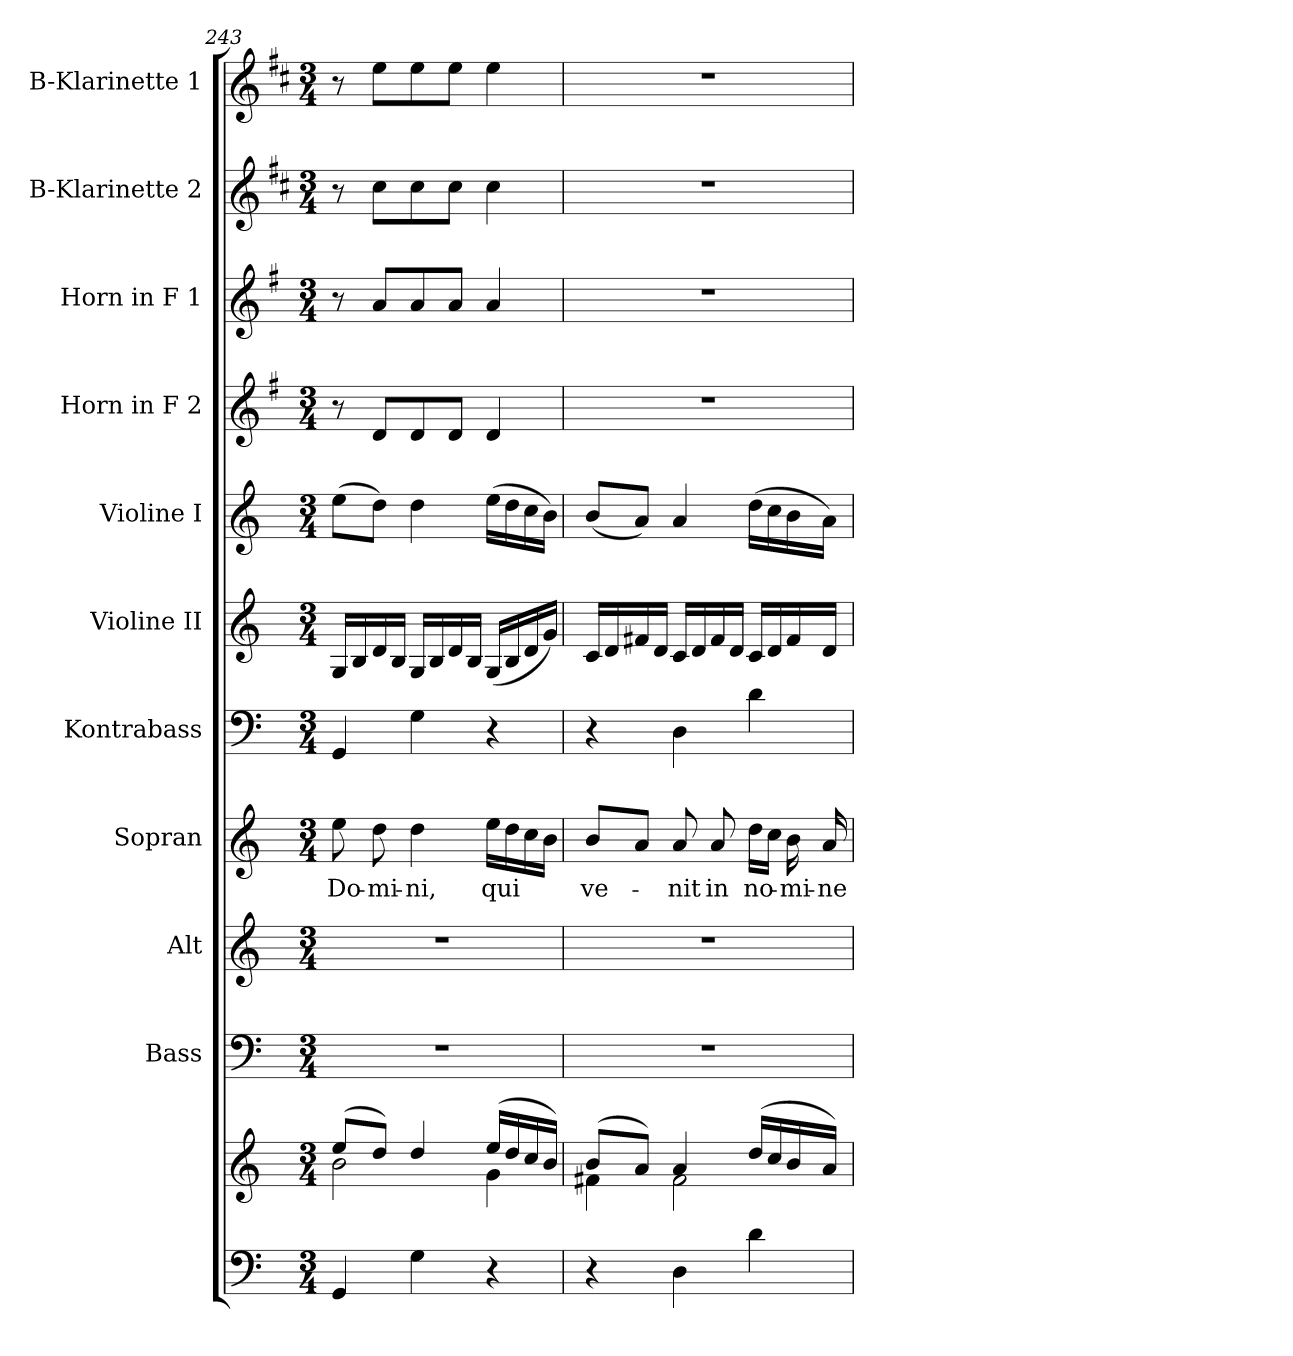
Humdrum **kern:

**kern	**kern	**kern	**kern	**kern	**text	**kern	**kern	**kern	**kern	**kern	**kern	**kern
*part11	*part11	*part10	*part9	*part8	*part8	*part7	*part6	*part5	*part4	*part3	*part2	*part1
*staff12	*staff11	*staff10	*staff9	*staff8	*staff8	*staff7	*staff6	*staff5	*staff4	*staff3	*staff2	*staff1
*	*	*I"Bass	*I"Alt	*I"Sopran	*	*I"Kontrabass	*I"Violine II	*I"Violine I	*I"Horn in F 2	*I"Horn in F 1	*I"B-Klarinette 2	*I"B-Klarinette 1
*	*	*I'B.	*I'A.	*I'S.	*	*I'Kb.	*I'Vl. II	*I'Vl. I	*	*	*I'B Kl. 2	*I'B Kl. 1
*clefF4	*clefG2	*clefF4	*clefG2	*clefG2	*	*clefF4	*clefG2	*clefG2	*clefG2	*clefG2	*clefG2	*clefG2
*	*	*	*	*	*	*ITrd7c12	*	*	*ITrd4c7	*ITrd4c7	*ITrd1c2	*ITrd1c2
*k[]	*k[]	*k[]	*k[]	*k[]	*	*k[]	*k[]	*k[]	*k[]	*k[]	*k[]	*k[]
*C:	*C:	*C:	*C:	*C:	*	*C:	*C:	*C:	*C:	*C:	*C:	*C:
*M3/4	*M3/4	*M3/4	*M3/4	*M3/4	*	*M3/4	*M3/4	*M3/4	*M3/4	*M3/4	*M3/4	*M3/4
=243	=243	=243	=243	=243	=243	=243	=243	=243	=243	=243	=243	=243
*	*^	*	*	*	*	*	*	*	*	*	*	*
!	!	!	!	!	!	!LO:LY:b	!	!	!	!	!	!	!
4GG/	(>8ee/L	2b\	2.r	2.r	8ee\	Do-	4GGG/	16G/LL	(>8ee\L	8r	8r	8r	8r
.	.	.	.	.	.	.	.	16B/	.	.	.	.	.
!	!	!	!	!	!	!LO:LY:b	!	!	!	!	!	!	!
.	8dd/J)	.	.	.	8dd\	-mi-	.	16d/	8dd\J)	8G/L	8d/L	8b\L	8dd\L
.	.	.	.	.	.	.	.	16B/JJ	.	.	.	.	.
!	!	!	!	!	!	!LO:LY:b	!	!	!	!	!	!	!
4G\	4dd/	.	.	.	4dd\	-ni,	4GG\	16G/LL	4dd\	8G/	8d/	8b\	8dd\
.	.	.	.	.	.	.	.	16B/	.	.	.	.	.
.	.	.	.	.	.	.	.	16d/	.	8G/J	8d/J	8b\J	8dd\J
.	.	.	.	.	.	.	.	16B/JJ	.	.	.	.	.
!	!	!	!	!	!	!LO:LY:b	!	!	!	!	!	!	!
4r	(>16ee/LL	4g\	.	.	16ee\LL	qui	4r	(<16G/LL	(>16ee\LL	4G/	4d/	4b\	4dd\
.	16dd/	.	.	.	16dd\	.	.	16B/	16dd\	.	.	.	.
.	16cc/	.	.	.	16cc\	.	.	16d/	16cc\	.	.	.	.
.	16b/JJ)	.	.	.	16b\JJ	.	.	16g/JJ)	16b\JJ)	.	.	.	.
!!LO:PB:g=z
=244	=244	=244	=244	=244	=244	=244	=244	=244	=244	=244	=244	=244	=244
!	!	!	!	!	!	!LO:LY:b	!	!	!	!	!	!	!
4r	(>8b/L	4f#X\	2.r	2.r	8b/L	ve-	4r	16c/LL	(<8b/L	2.r	2.r	2.r	2.r
.	.	.	.	.	.	.	.	16d/	.	.	.	.	.
.	8a/J)	.	.	.	8a/J	.	.	16f#X/	8a/J)	.	.	.	.
.	.	.	.	.	.	.	.	16d/JJ	.	.	.	.	.
!	!	!	!	!	!	!LO:LY:b	!	!	!	!	!	!	!
4D\	4a/	2f#\	.	.	8a/	-nit	4DD\	16c/LL	4a/	.	.	.	.
.	.	.	.	.	.	.	.	16d/	.	.	.	.	.
!	!	!	!	!	!	!LO:LY:b	!	!	!	!	!	!	!
.	.	.	.	.	8a/	in	.	16f#/	.	.	.	.	.
.	.	.	.	.	.	.	.	16d/JJ	.	.	.	.	.
!	!	!	!	!	!	!LO:LY:b	!	!	!	!	!	!	!
4d\	(>16dd/LL	.	.	.	16dd\LL	no-	4D\	16c/LL	(>16dd\LL	.	.	.	.
.	16cc/	.	.	.	16cc\JJ	.	.	16d/	16cc\	.	.	.	.
!	!	!	!	!	!	!LO:LY:b	!	!	!	!	!	!	!
.	16b/	.	.	.	16b\	-mi-	.	16f#/	16b\	.	.	.	.
!	!	!	!	!	!	!LO:LY:b	!	!	!	!	!	!	!
.	16a/JJ)	.	.	.	16a/	-ne	.	16d/JJ	16a\JJ)	.	.	.	.
*	*v	*v	*	*	*	*	*	*	*	*	*	*	*
=	=	=	=	=	=	=	=	=	=	=	=	=
*-	*-	*-	*-	*-	*-	*-	*-	*-	*-	*-	*-	*-
